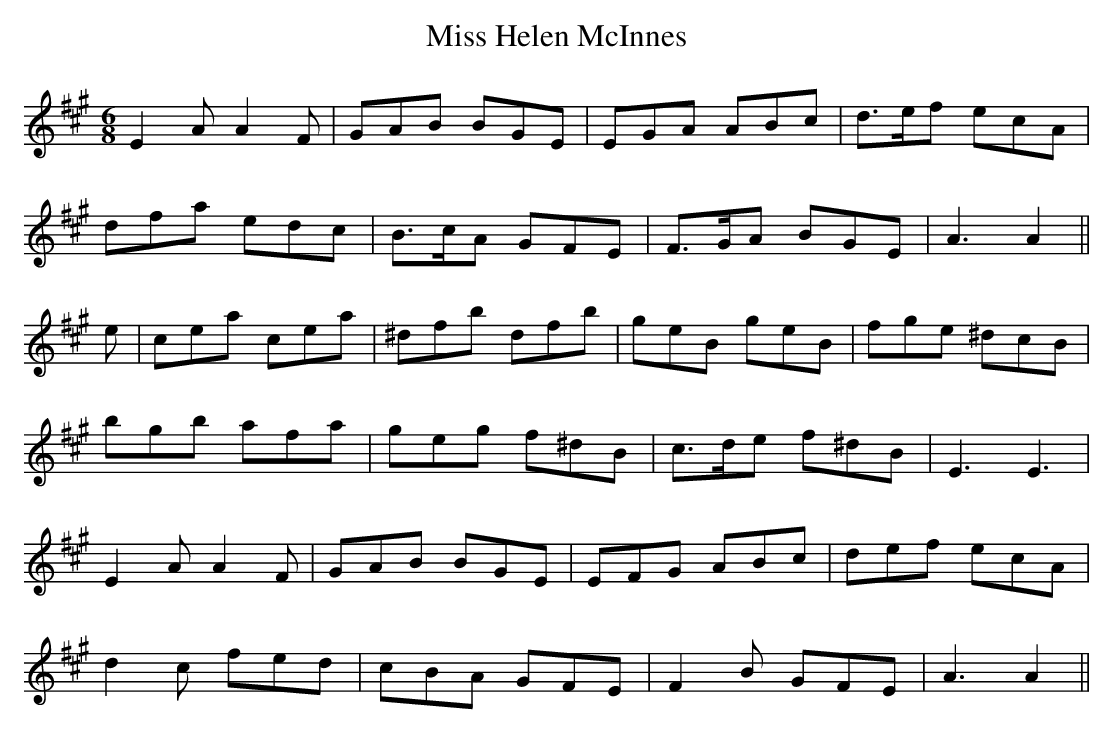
X:1
T:Miss Helen McInnes
M:6/8
L:1/8
K:A
E2A A2F|GAB BGE|EGA ABc|d>ef ecA|
dfa edc|B>cA GFE|F>GA BGE|A3A2||
e|cea cea|^dfb dfb|geB geB|fge ^dcB|
bgb afa|geg f^dB|c>de f^dB|E3E3|
E2A A2F|GAB BGE|EFG ABc|def ecA|
d2c fed|cBA GFE|F2B GFE| A3A2||
